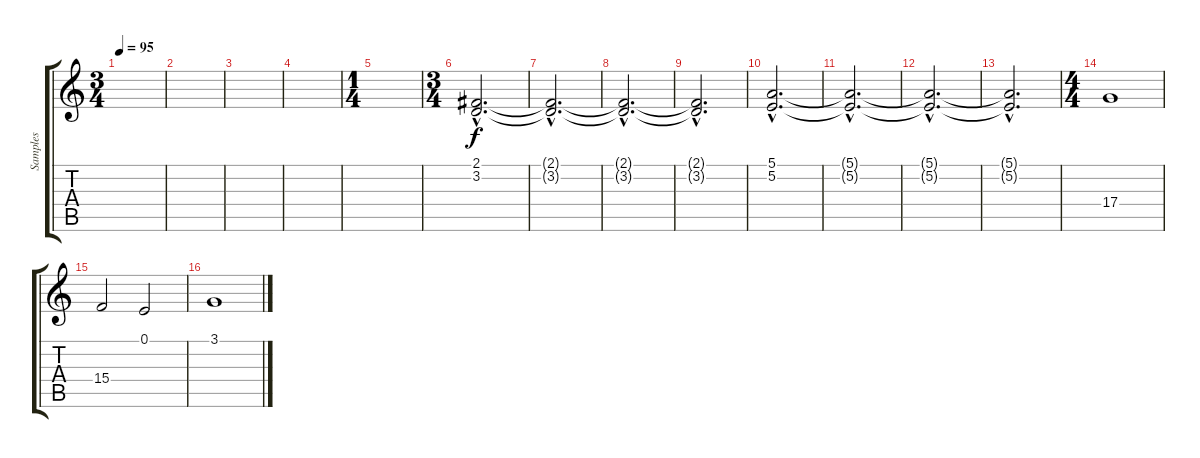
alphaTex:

\track ("Samples" "Samples") {instrument pad2warm}
\staff {score tabs}
\tuning (E4 B3 G3 D3 A2 D2) {hide}
\ts (3 4)
\tempo 95
\clef g2
\ks c
|
|
|
|
\ts (1 4)
|
\ts (3 4)
(2.1{hac} 3.2{hac}).2{d} |
(2.1{hac t} 3.2{hac t}).2{d} |
(2.1{hac t} 3.2{hac t}).2{d} |
(2.1{hac t} 3.2{hac t}).2{d} |
(5.1{hac} 5.2{hac}).2{d} |
(5.1{hac t} 5.2{hac t}).2{d} |
(5.1{hac t} 5.2{hac t}).2{d} |
(5.1{hac t} 5.2{hac t}).2{d} |
\ts (4 4)
17.4.1 |
15.4.2 0.1.2 |
3.1.1
